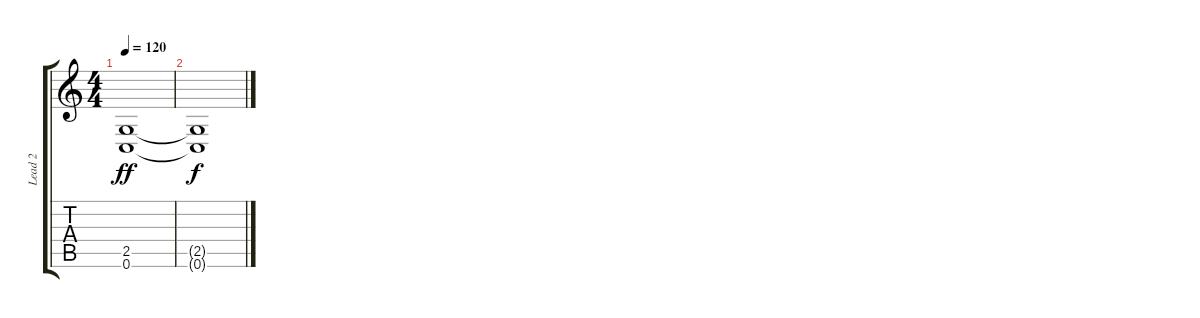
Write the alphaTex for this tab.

\track ("Lead 2" "Lead 2") {instrument overdrivenguitar}
\staff {score tabs}
\tuning (C4 G3 Eb3 Bb2 F2 C2) {hide}
\ts (4 4)
\tempo 120
\clef g2
\ks c
(2.5 0.6).1{dy ff} |
(2.5{t} 0.6{t}).1{dy f}
